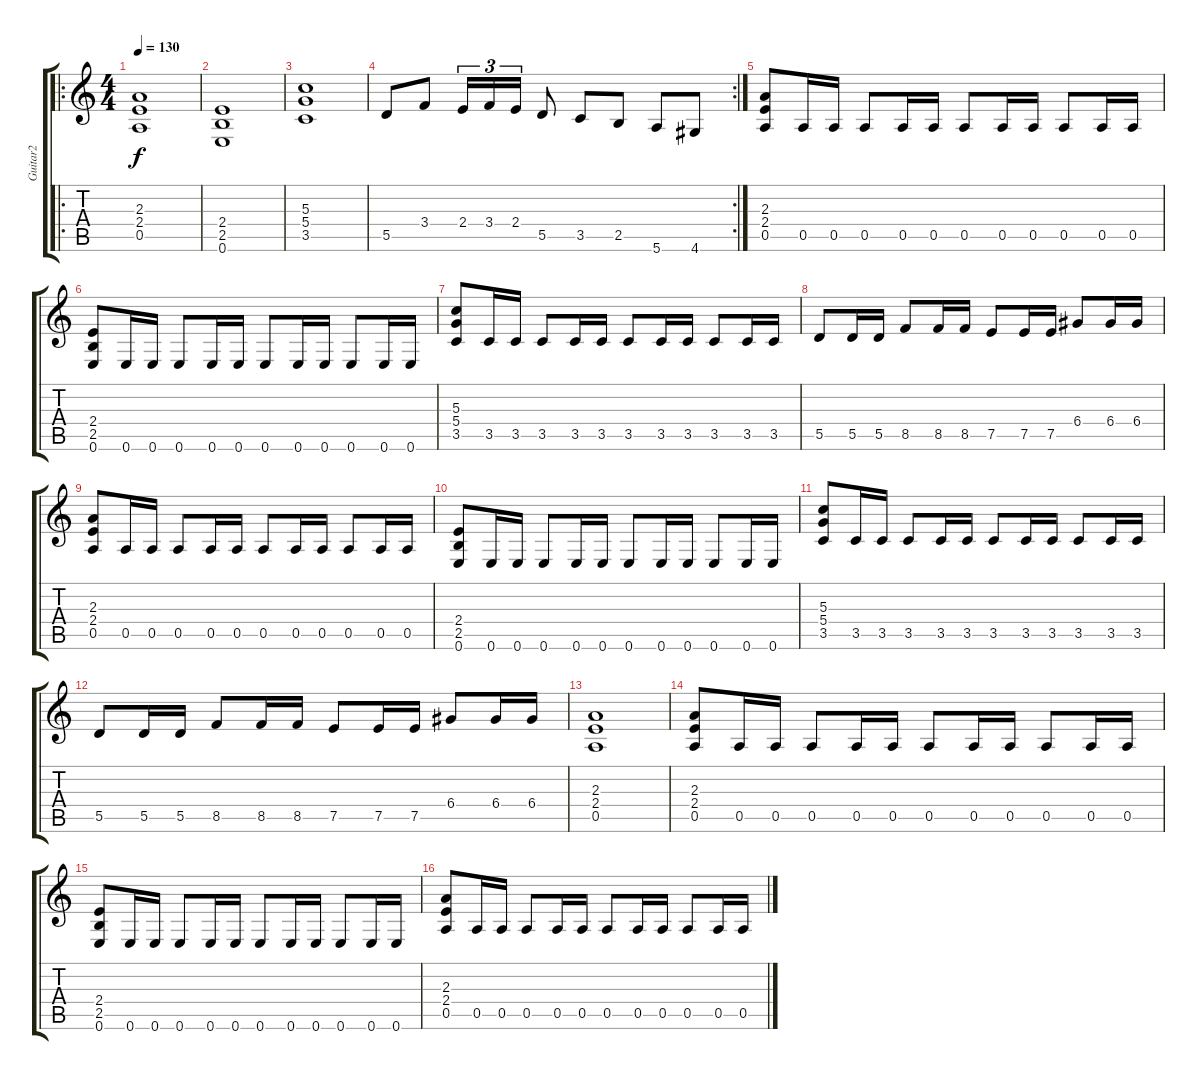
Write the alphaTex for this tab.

\track ("Guitar2" "Guitar2") {instrument overdrivenguitar}
\staff {score tabs}
\tuning (E4 B3 G3 D3 A2 E2) {hide}
\ro
\ts (4 4)
\tempo 130
\clef g2
\ks c
(2.3 2.4 0.5).1{dy f instrument overdrivenguitar} |
(2.4 2.5 0.6).1 |
(5.3 5.4 3.5).1 |
\rc 2
5.5.8 3.4.8 2.4.16{tu (3 2)} 3.4.16{tu (3 2)} 2.4.16{tu (3 2)} 5.5.8 3.5.8 2.5.8 5.6.8 4.6.8 |
(2.3 2.4 0.5).8 0.5.16 0.5.16 0.5.8 0.5.16 0.5.16 0.5.8 0.5.16 0.5.16 0.5.8 0.5.16 0.5.16 |
(2.4 2.5 0.6).8 0.6.16 0.6.16 0.6.8 0.6.16 0.6.16 0.6.8 0.6.16 0.6.16 0.6.8 0.6.16 0.6.16 |
(5.3 5.4 3.5).8 3.5.16 3.5.16 3.5.8 3.5.16 3.5.16 3.5.8 3.5.16 3.5.16 3.5.8 3.5.16 3.5.16 |
5.5.8 5.5.16 5.5.16 8.5.8 8.5.16 8.5.16 7.5.8 7.5.16 7.5.16 6.4.8 6.4.16 6.4.16 |
(2.3 2.4 0.5).8 0.5.16 0.5.16 0.5.8 0.5.16 0.5.16 0.5.8 0.5.16 0.5.16 0.5.8 0.5.16 0.5.16 |
(2.4 2.5 0.6).8 0.6.16 0.6.16 0.6.8 0.6.16 0.6.16 0.6.8 0.6.16 0.6.16 0.6.8 0.6.16 0.6.16 |
(5.3 5.4 3.5).8 3.5.16 3.5.16 3.5.8 3.5.16 3.5.16 3.5.8 3.5.16 3.5.16 3.5.8 3.5.16 3.5.16 |
5.5.8 5.5.16 5.5.16 8.5.8 8.5.16 8.5.16 7.5.8 7.5.16 7.5.16 6.4.8 6.4.16 6.4.16 |
(2.3 2.4 0.5).1 |
(2.3 2.4 0.5).8 0.5.16 0.5.16 0.5.8 0.5.16 0.5.16 0.5.8 0.5.16 0.5.16 0.5.8 0.5.16 0.5.16 |
(2.4 2.5 0.6).8 0.6.16 0.6.16 0.6.8 0.6.16 0.6.16 0.6.8 0.6.16 0.6.16 0.6.8 0.6.16 0.6.16 |
(2.3 2.4 0.5).8 0.5.16 0.5.16 0.5.8 0.5.16 0.5.16 0.5.8 0.5.16 0.5.16 0.5.8 0.5.16 0.5.16
